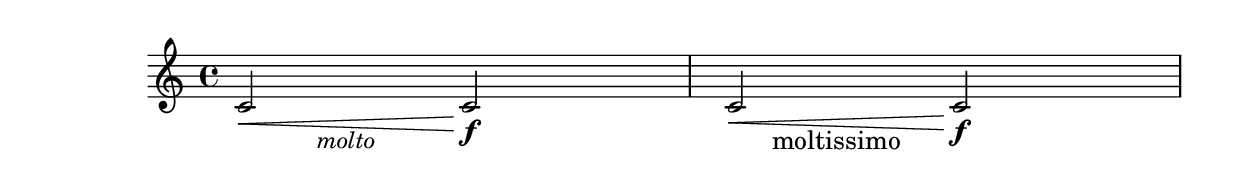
%% DO NOT EDIT this file manually; it is automatically
%% generated from LSR http://lsr.dsi.unimi.it
%% Make any changes in LSR itself, or in Documentation/snippets/new/ ,
%% and then run scripts/auxiliar/makelsr.py
%%
%% This file is in the public domain.
\version "2.14.0"

\header {
  lsrtags = "expressive-marks, text"

%% Translation of GIT committish: 70f5f30161f7b804a681cd080274bfcdc9f4fe8c
  texidoces = "
Este ejemplo proporciona una función para tipografiar un regulador con
texto por debajo, como @qq{molto} o @qq{poco}. El ejemplo ilustra
también cómo modificar la manera en que se imprime normalmente un
objeto, utilizando código de Scheme.

"
  doctitlees = "Centrar texto debajo de un regulador"

  texidoc = "
This example provides a function to typeset a hairpin (de)crescendo
with some additional text below it, such as @qq{molto} or @qq{poco}.
The example also illustrates how to modify the way an object is
normally printed, using some Scheme code.

"
  doctitle = "Center text below hairpin dynamics"
} % begin verbatim

hairpinWithCenteredText =
#(define-music-function (parser location text) (markup?)
#{
  \override Voice.Hairpin #'stencil = #(lambda (grob)
    (ly:stencil-aligned-to
     (ly:stencil-combine-at-edge
      (ly:stencil-aligned-to (ly:hairpin::print grob) X CENTER)
      Y DOWN
      (ly:stencil-aligned-to (grob-interpret-markup grob $text) X CENTER))
     X LEFT))
#})

hairpinMolto = \hairpinWithCenteredText \markup { \italic molto }
hairpinMore = \hairpinWithCenteredText \markup { \larger moltissimo }

\layout { ragged-right = ##f }

\relative c' {
  \hairpinMolto
  c2\< c\f
  \hairpinMore
  c2\< c\f
}
